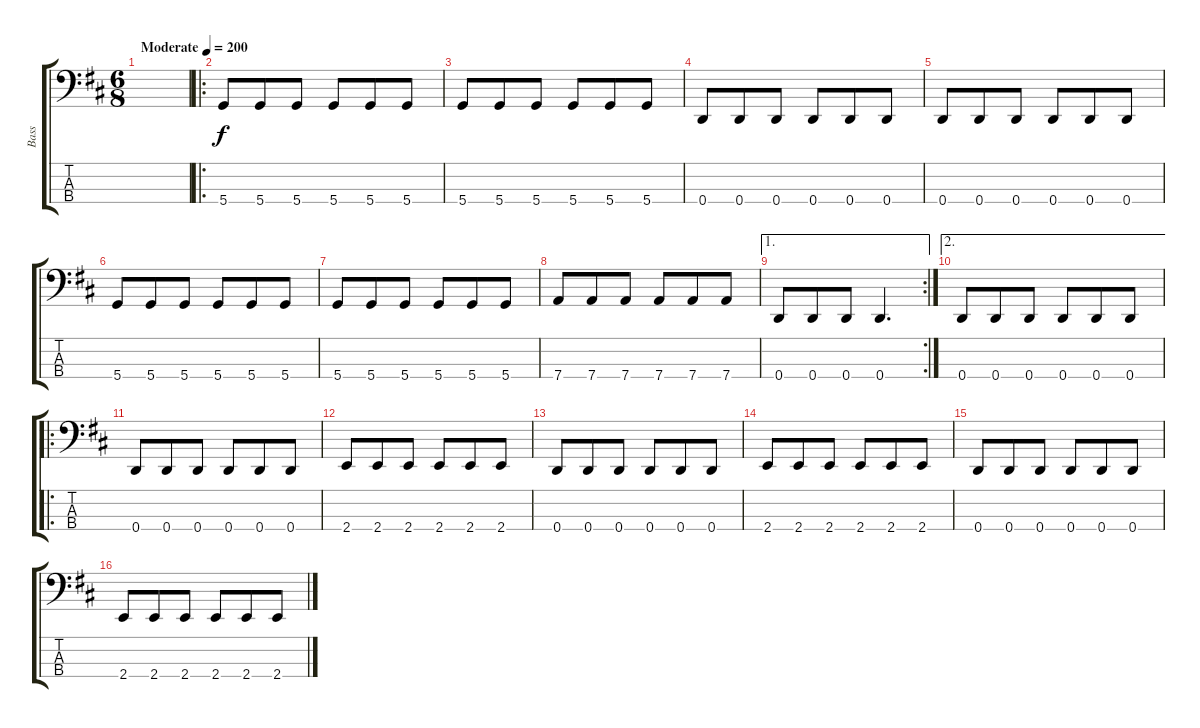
\track ("Bass" "Bass") {instrument electricbassfinger}
\staff {score tabs}
\tuning (G2 D2 A1 D1) {hide}
\ts (6 8)
\tempo (200 "Moderate")
\clef f4
\ks d
|
\ro
5.4.8 5.4.8 5.4.8 5.4.8 5.4.8 5.4.8 |
5.4.8 5.4.8 5.4.8 5.4.8 5.4.8 5.4.8 |
0.4.8 0.4.8 0.4.8 0.4.8 0.4.8 0.4.8 |
0.4.8 0.4.8 0.4.8 0.4.8 0.4.8 0.4.8 |
5.4.8 5.4.8 5.4.8 5.4.8 5.4.8 5.4.8 |
5.4.8 5.4.8 5.4.8 5.4.8 5.4.8 5.4.8 |
7.4.8 7.4.8 7.4.8 7.4.8 7.4.8 7.4.8 |
\ae 1
\rc 2
0.4.8 0.4.8 0.4.8 0.4.4{d} |
\ae 2
0.4.8 0.4.8 0.4.8 0.4.8 0.4.8 0.4.8 |
\ro
0.4.8 0.4.8 0.4.8 0.4.8 0.4.8 0.4.8 |
2.4.8 2.4.8 2.4.8 2.4.8 2.4.8 2.4.8 |
0.4.8 0.4.8 0.4.8 0.4.8 0.4.8 0.4.8 |
2.4.8 2.4.8 2.4.8 2.4.8 2.4.8 2.4.8 |
0.4.8 0.4.8 0.4.8 0.4.8 0.4.8 0.4.8 |
2.4.8 2.4.8 2.4.8 2.4.8 2.4.8 2.4.8
